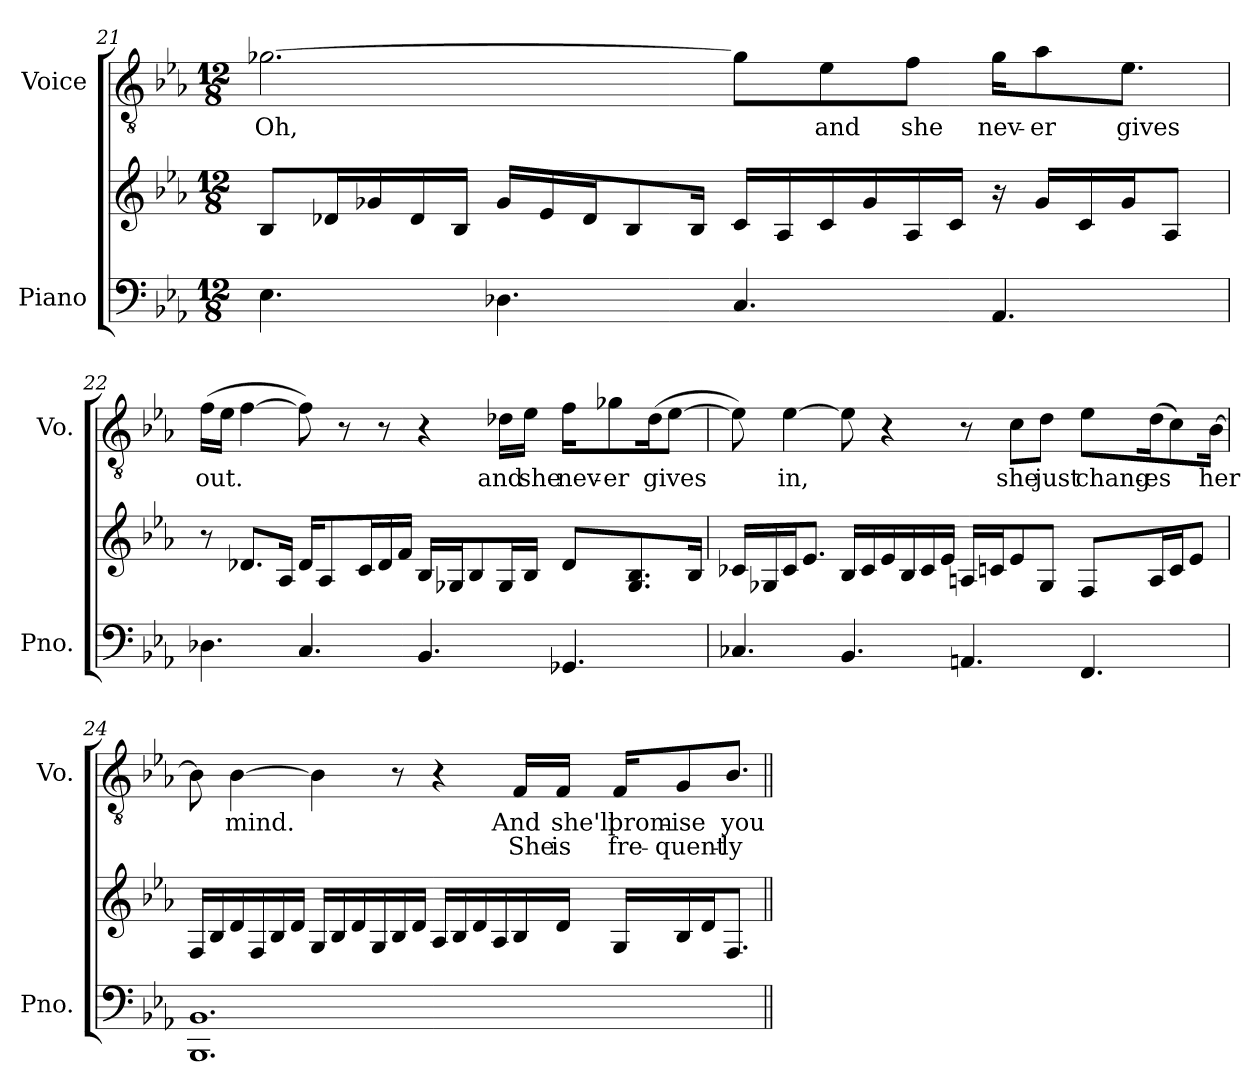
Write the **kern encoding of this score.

**kern	**kern	**kern	**text	**text
*part2	*part2	*part1	*part1	*part1
*staff3	*staff2	*staff1	*staff1	*staff1
*I"Piano	*	*I"Voice	*	*
*I'Pno.	*	*I'Vo.	*	*
!!LO:LB:g=z
*clefF4	*clefG2	*clefGv2	*	*
*k[b-e-a-]	*k[b-e-a-]	*k[b-e-a-]	*	*
*M12/8	*M12/8	*M12/8	*	*
=21	=21	=21	=21	=21
4.E-\	8B-/L	[2.g-X\	Oh,	.
.	16d-X/L	.	.	.
.	16g-X/	.	.	.
.	16d-/	.	.	.
.	16B-/JJ	.	.	.
4.D-X\	16g-/LL	.	.	.
.	16e-/	.	.	.
.	16d-/J	.	.	.
.	8B-/	.	.	.
.	16B-/Jk	.	.	.
4.C/	16c/LL	8g-\L]	.	.
.	16A-/	.	.	.
.	16c/	8e-\	and	.
.	16g-/	.	.	.
.	16A-/	8f\J	she	.
.	16c/JJ	.	.	.
4.AA-/	16r	16g-\KL	nev-	.
.	16g-/LL	8a-\	-er	.
.	16c/	.	.	.
.	16g-/J	8.e-\J	gives	.
.	8A-/J	.	.	.
=22	=22	=22	=22	=22
4.D-X\	8r	(16f\LL	out.	.
.	.	16e-\JJ	.	.
.	8.d-X/L	[4f\	.	.
.	16A-/Jk	.	.	.
4.C/	16d-/KL	8f\])	.	.
.	8A-/	.	.	.
.	.	8r	.	.
.	16c/L	.	.	.
.	16d-/	8r	.	.
.	16f/JJ	.	.	.
4.BB-/	16B-/LL	4r	.	.
.	16G-X/J	.	.	.
.	8B-/	.	.	.
.	16G-/L	16d-X\LL	and	.
.	16B-/JJ	16e-\JJ	she	.
4.GG-X/	8d-/L	16f\KL	nev-	.
.	.	8g-X\	-er	.
.	8.G-/ 8.B-/	.	.	.
.	.	(16d-\K	gives	.
.	.	[8e-\J	.	.
.	16B-/Jk	.	.	.
!!LO:LB:g=z
=23	=23	=23	=23	=23
4.C-X/	16c-X/LL	8e-\])	.	.
.	16G-X/	.	.	.
.	16c-/J	[4e-\	in,	.
.	8.e-/J	.	.	.
4.BB-/	16B-/LL	8e-\]	.	.
.	16c-/	.	.	.
.	16e-/	4r	.	.
.	16B-/	.	.	.
.	16c-/	.	.	.
.	16e-/JJ	.	.	.
4.AAn/	16An/LL	8r	.	.
.	16cn/J	.	.	.
.	8e-/	8c\L	she	.
.	8G-/J	8d\J	just	.
4.FF/	8F/L	8e-\L	chang-	.
.	16A/L	(16d\K	-es	.
.	16c/J	8c\)	.	.
.	8e-/J	.	.	.
.	.	[16B-\Jk	her	.
=24	=24	=24	=24	=24
1.BBB- 1.BB-	16F/LL	8B-\]	.	.
.	16B-/	.	.	.
.	16d/	[4B-\	mind.	.
.	16F/	.	.	.
.	16B-/	.	.	.
.	16d/JJ	.	.	.
.	16G/LL	4B-\]	.	.
.	16B-/	.	.	.
.	16d/	.	.	.
.	16G/	.	.	.
.	16B-/	8r	.	.
.	16d/JJ	.	.	.
.	16A-/LL	4r	.	.
.	16B-/	.	.	.
.	16d/	.	.	.
.	16A-/	.	.	.
.	16B-/	16F/LL	And	She
.	16d/JJ	16F/JJ	she'll	is
.	16G/LL	16F/KL	prom-	fre-
.	16B-/	8G/	-ise	-quent-
.	16d/J	.	.	.
.	8.F/J	8.B-/J	you	-ly
=||	=||	=||	=||	=||
*-	*-	*-	*-	*-
